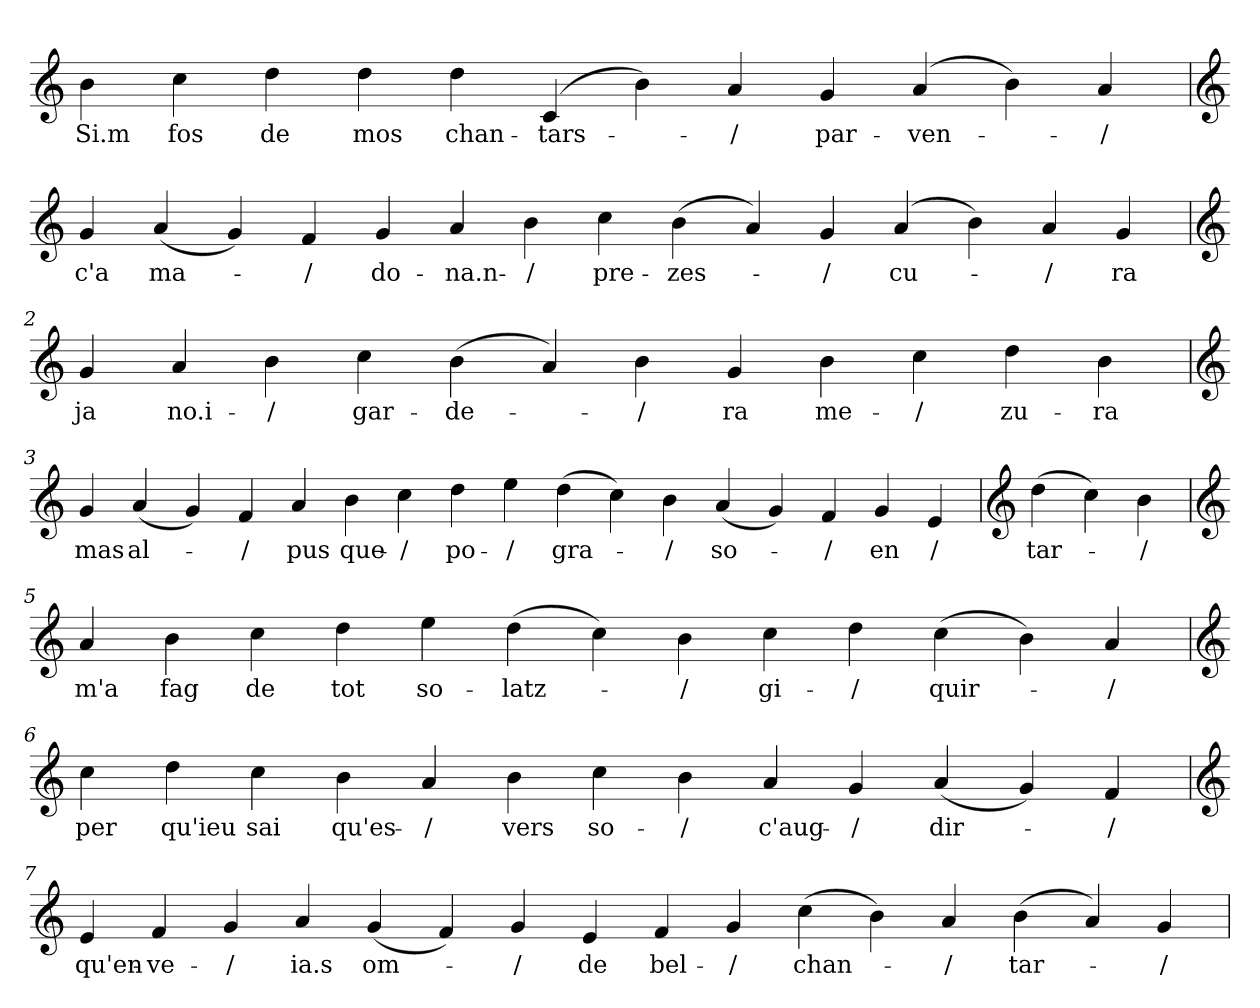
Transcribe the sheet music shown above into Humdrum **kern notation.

**kern	**text
*part1	*part1
*staff1	*staff1
*clefG2	*
=	=
4b	Si.m
4cc	fos
4dd	de
4dd	mos
4dd	chan-
(4c	-tars-
4b)	.
4a	-/
4g	par-
(4a	-ven-
4b)	.
4a	-/
=1	=1
*clefG2	*
4g	c'a
(4a	ma-
4g)	.
4f	-/
4g	do-
4a	-na.n-
4b	-/
4cc	pre-
(4b	-zes-
4a)	.
4g	-/
(4a	cu-
4b)	.
4a	-/
4g	ra
=2	=2
*clefG2	*
4g	ja
4a	no.i-
4b	-/
4cc	gar-
(4b	-de-
4a)	.
4b	-/
4g	ra
4b	me-
4cc	-/
4dd	zu-
4b	-ra
=3	=3
*clefG2	*
4g	mas
(4a	al-
4g)	.
4f	-/
4a	pus
4b	que-
4cc	-/
4dd	po-
4ee	-/
(4dd	gra-
4cc)	.
4b	-/
(4a	so-
4g)	.
4f	-/
4g	en
4e	/
=4	=4
*clefG2	*
(4dd	tar-
4cc)	.
4b	-/
=5	=5
*clefG2	*
4a	m'a
4b	fag
4cc	de
4dd	tot
4ee	so-
(4dd	-latz-
4cc)	.
4b	-/
4cc	gi-
4dd	-/
(4cc	quir-
4b)	.
4a	-/
=6	=6
*clefG2	*
4cc	per
4dd	qu'ieu
4cc	sai
4b	qu'es-
4a	-/
4b	vers
4cc	so-
4b	-/
4a	c'aug-
4g	-/
(4a	dir-
4g)	.
4f	-/
=7	=7
*clefG2	*
4e	qu'en-
4f	-ve-
4g	-/
4a	ia.s
(4g	om-
4f)	.
4g	-/
4e	de
4f	bel-
4g	-/
(4cc	chan-
4b)	.
4a	-/
(4b	tar-
4a)	.
4g	-/
=	=
*-	*-
